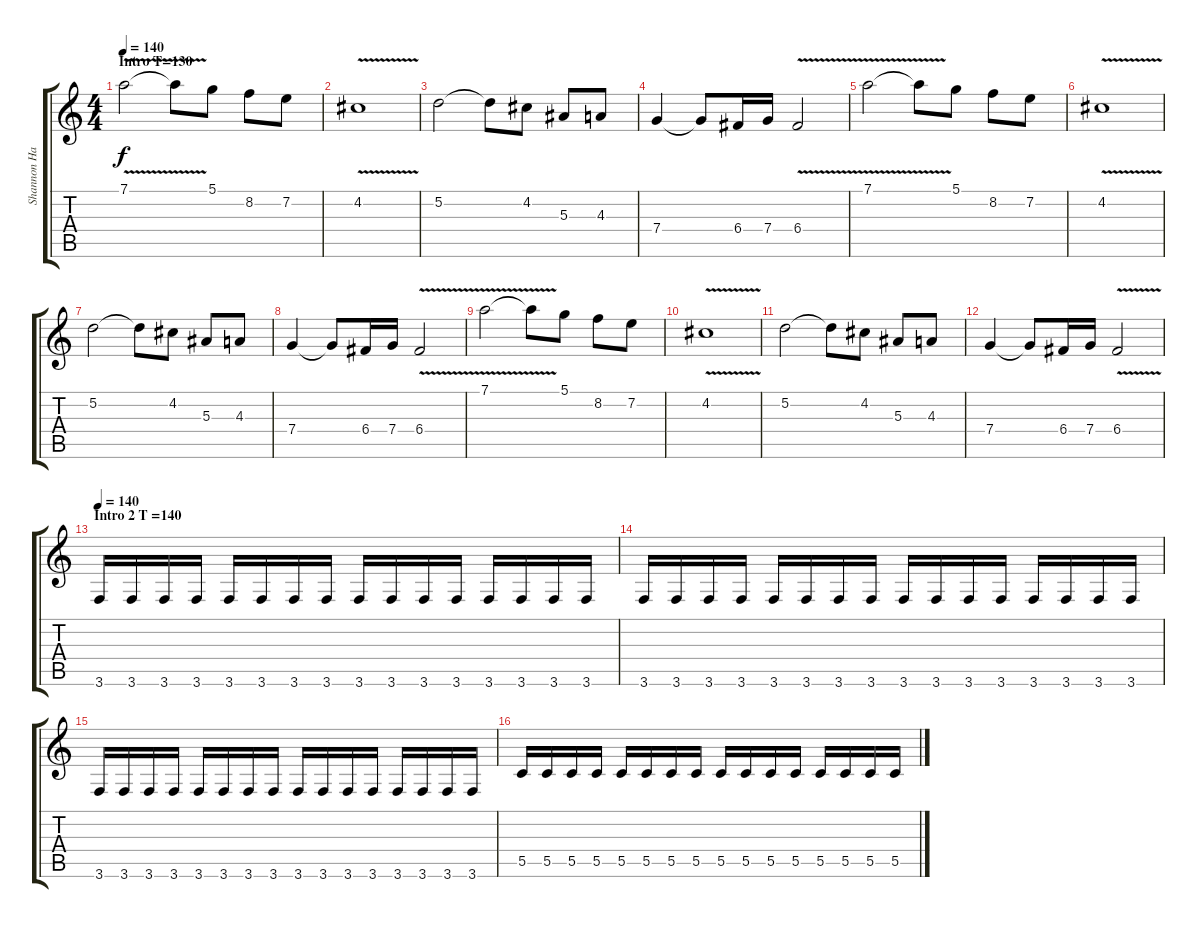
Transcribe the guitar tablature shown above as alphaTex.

\track ("Shannon Hamm" "Shannon Ha") {instrument distortionguitar}
\staff {score tabs}
\tuning (D4 A3 F3 C3 G2 D2) {hide}
\ts (4 4)
\section ("" "Intro T=130")
\tempo 140
\tempo 130
\tempo 140
\clef g2
\ks c
7.1{v}.2{dy f instrument distortionguitar} 7.1{t}.8 5.1.8 8.2.8 7.2.8 |
4.2{v}.1 |
5.2.2 5.2{t}.8 4.2.8 5.3.8 4.3.8 |
7.4.4 7.4{t}.8 6.4.16 7.4.16 6.4{v}.2 |
7.1{v}.2 7.1{t}.8 5.1.8 8.2.8 7.2.8 |
4.2{v}.1 |
5.2.2 5.2{t}.8 4.2.8 5.3.8 4.3.8 |
7.4.4 7.4{t}.8 6.4.16 7.4.16 6.4{v}.2 |
7.1{v}.2 7.1{t}.8 5.1.8 8.2.8 7.2.8 |
4.2{v}.1 |
5.2.2 5.2{t}.8 4.2.8 5.3.8 4.3.8 |
7.4.4 7.4{t}.8 6.4.16 7.4.16 6.4{v}.2 |
\section ("" "Intro 2 T =140")
\tempo 140
3.6.16 3.6.16 3.6.16 3.6.16 3.6.16 3.6.16 3.6.16 3.6.16 3.6.16 3.6.16 3.6.16 3.6.16 3.6.16 3.6.16 3.6.16 3.6.16 |
3.6.16 3.6.16 3.6.16 3.6.16 3.6.16 3.6.16 3.6.16 3.6.16 3.6.16 3.6.16 3.6.16 3.6.16 3.6.16 3.6.16 3.6.16 3.6.16 |
3.6.16 3.6.16 3.6.16 3.6.16 3.6.16 3.6.16 3.6.16 3.6.16 3.6.16 3.6.16 3.6.16 3.6.16 3.6.16 3.6.16 3.6.16 3.6.16 |
5.5.16 5.5.16 5.5.16 5.5.16 5.5.16 5.5.16 5.5.16 5.5.16 5.5.16 5.5.16 5.5.16 5.5.16 5.5.16 5.5.16 5.5.16 5.5.16
